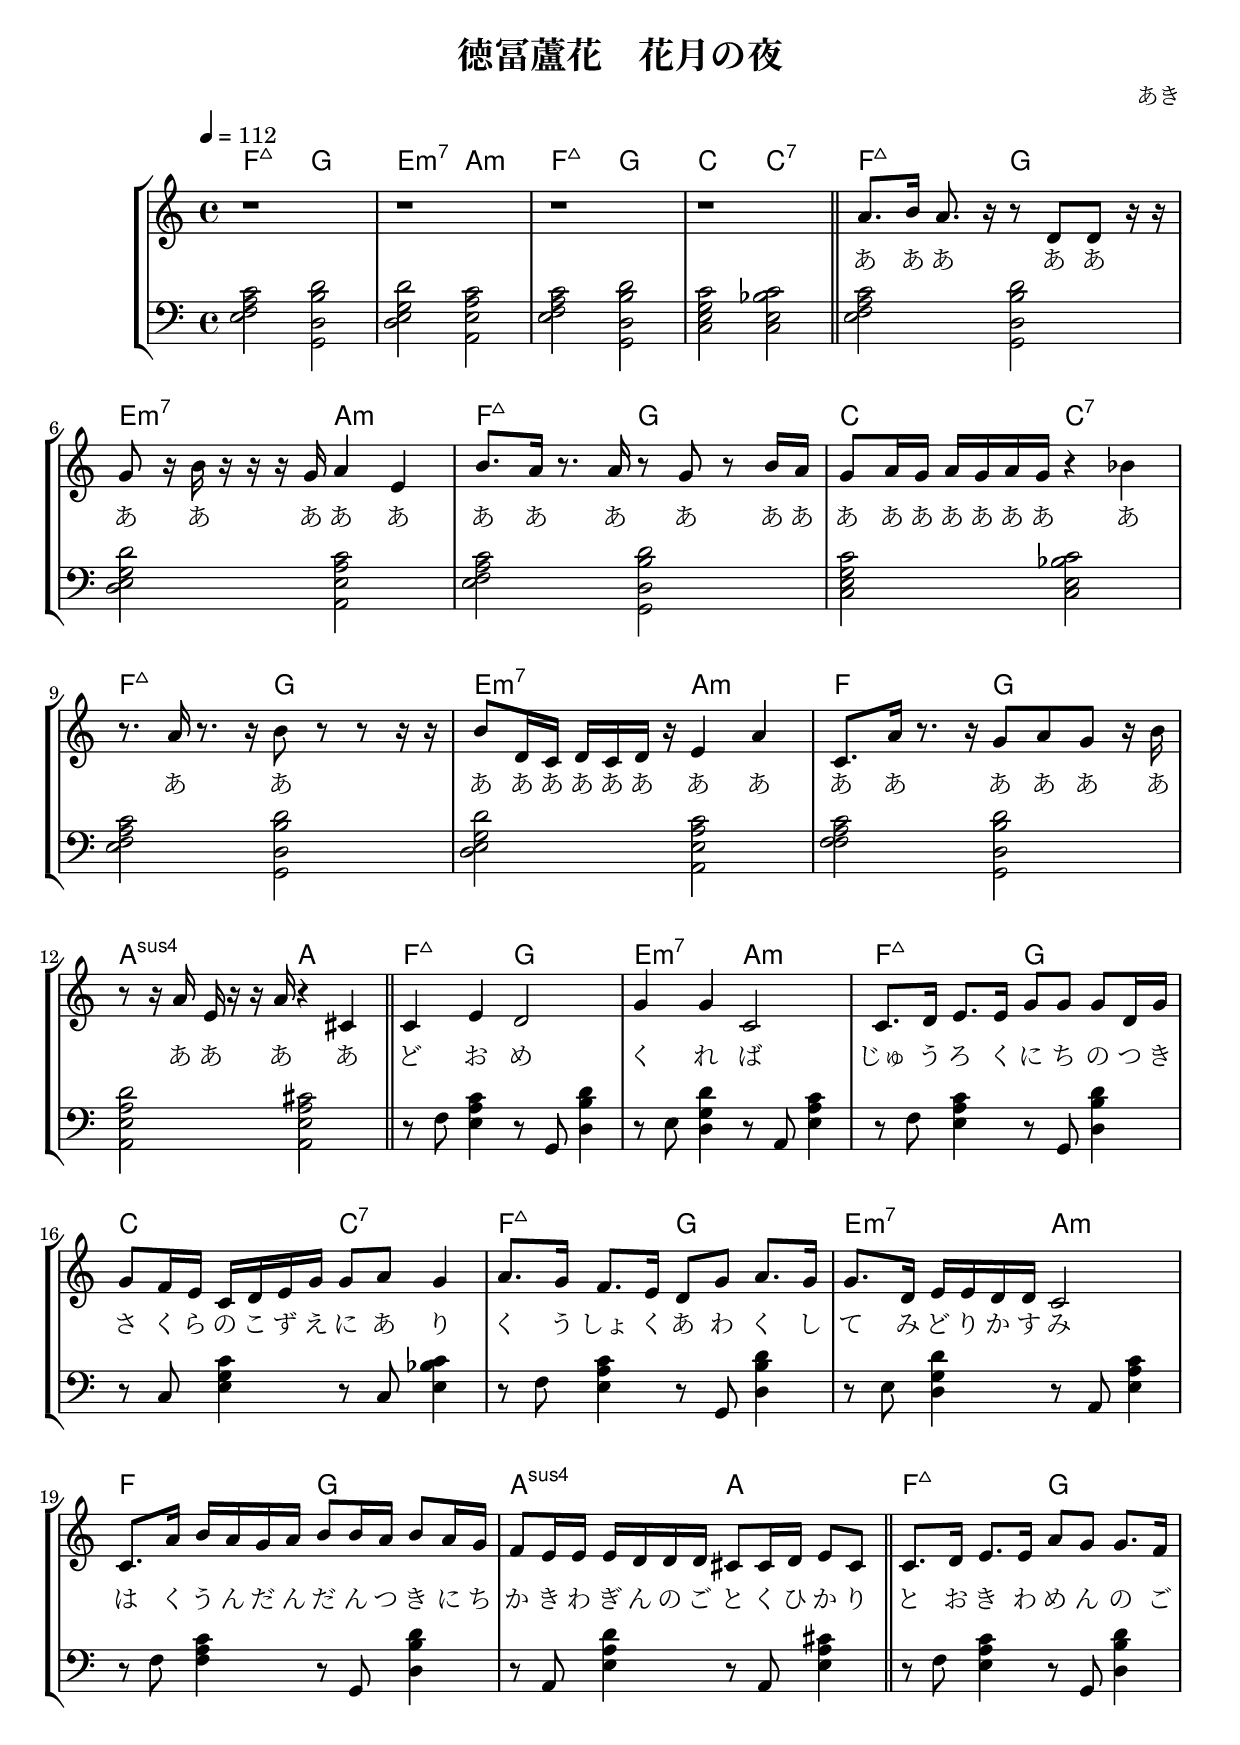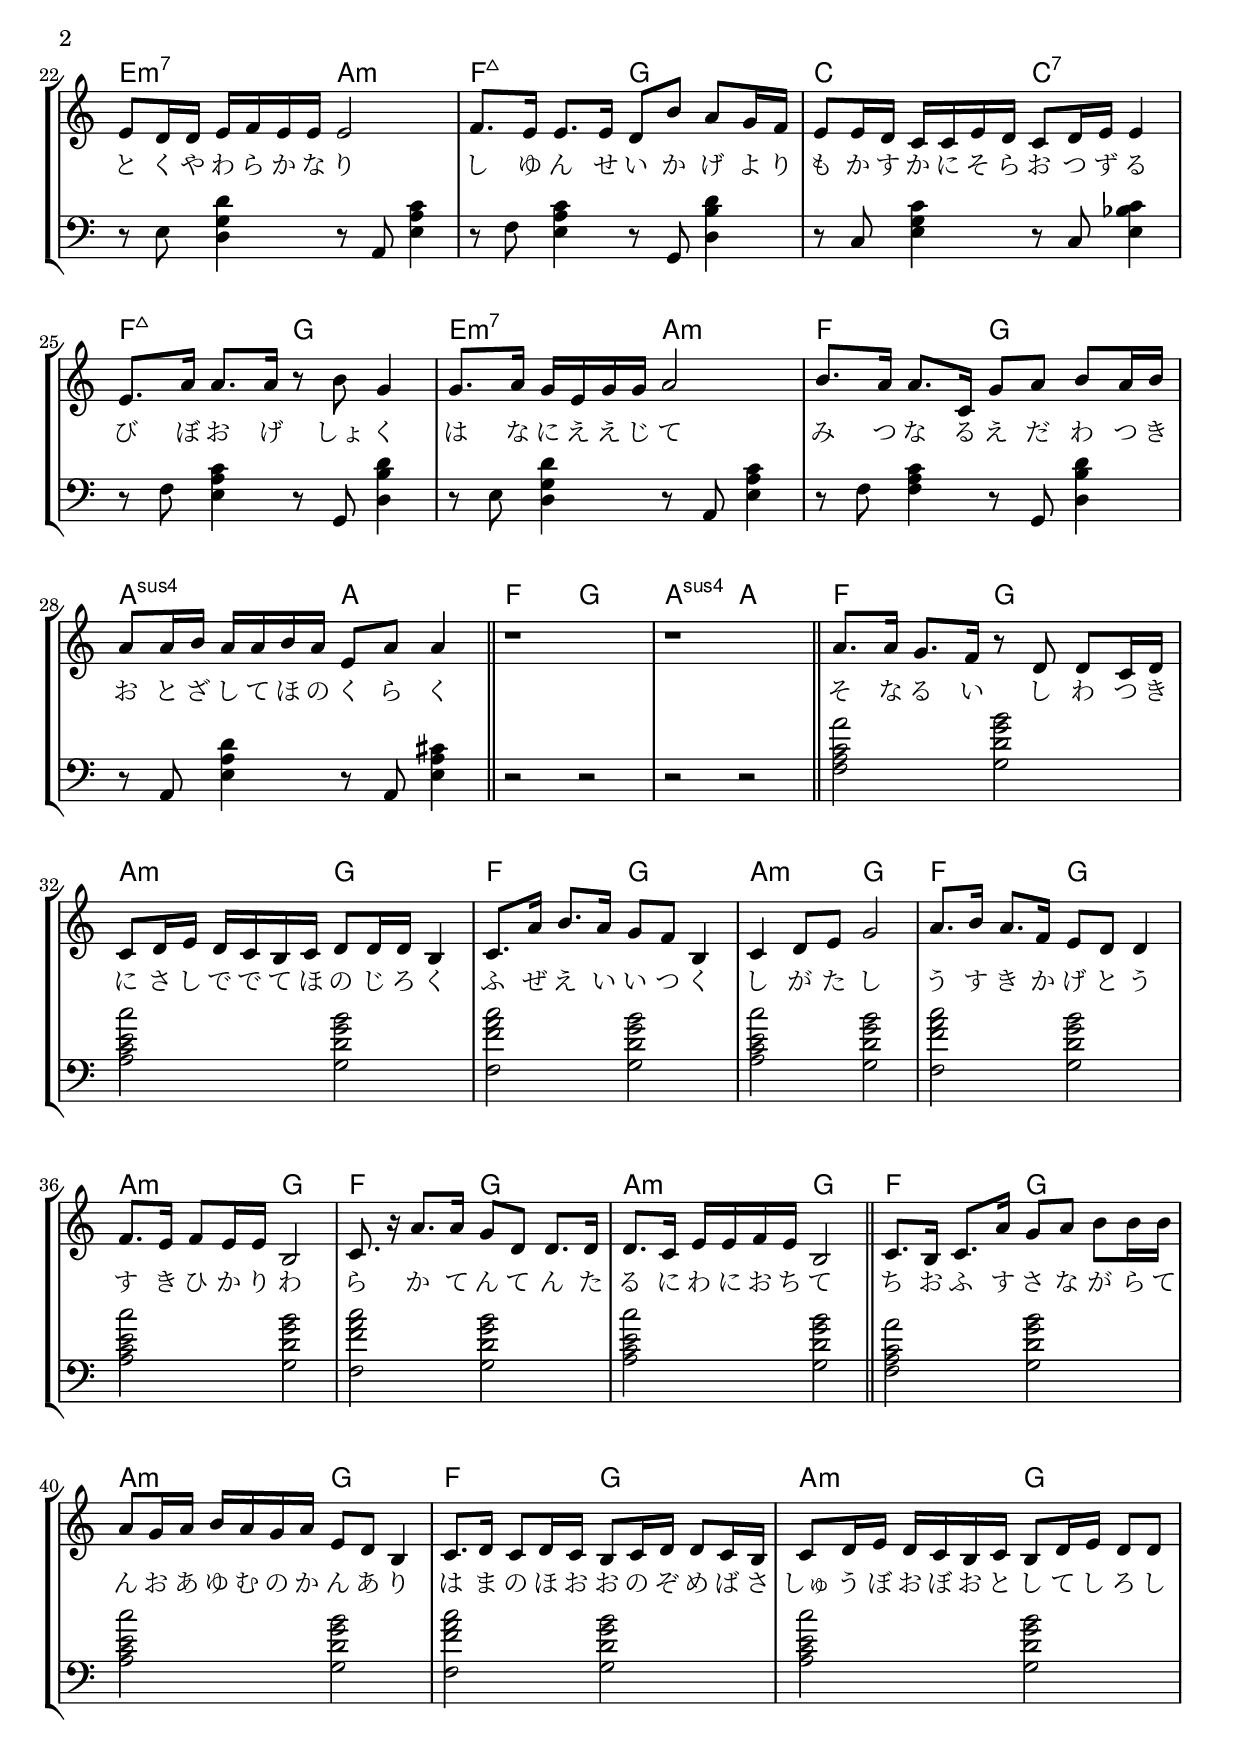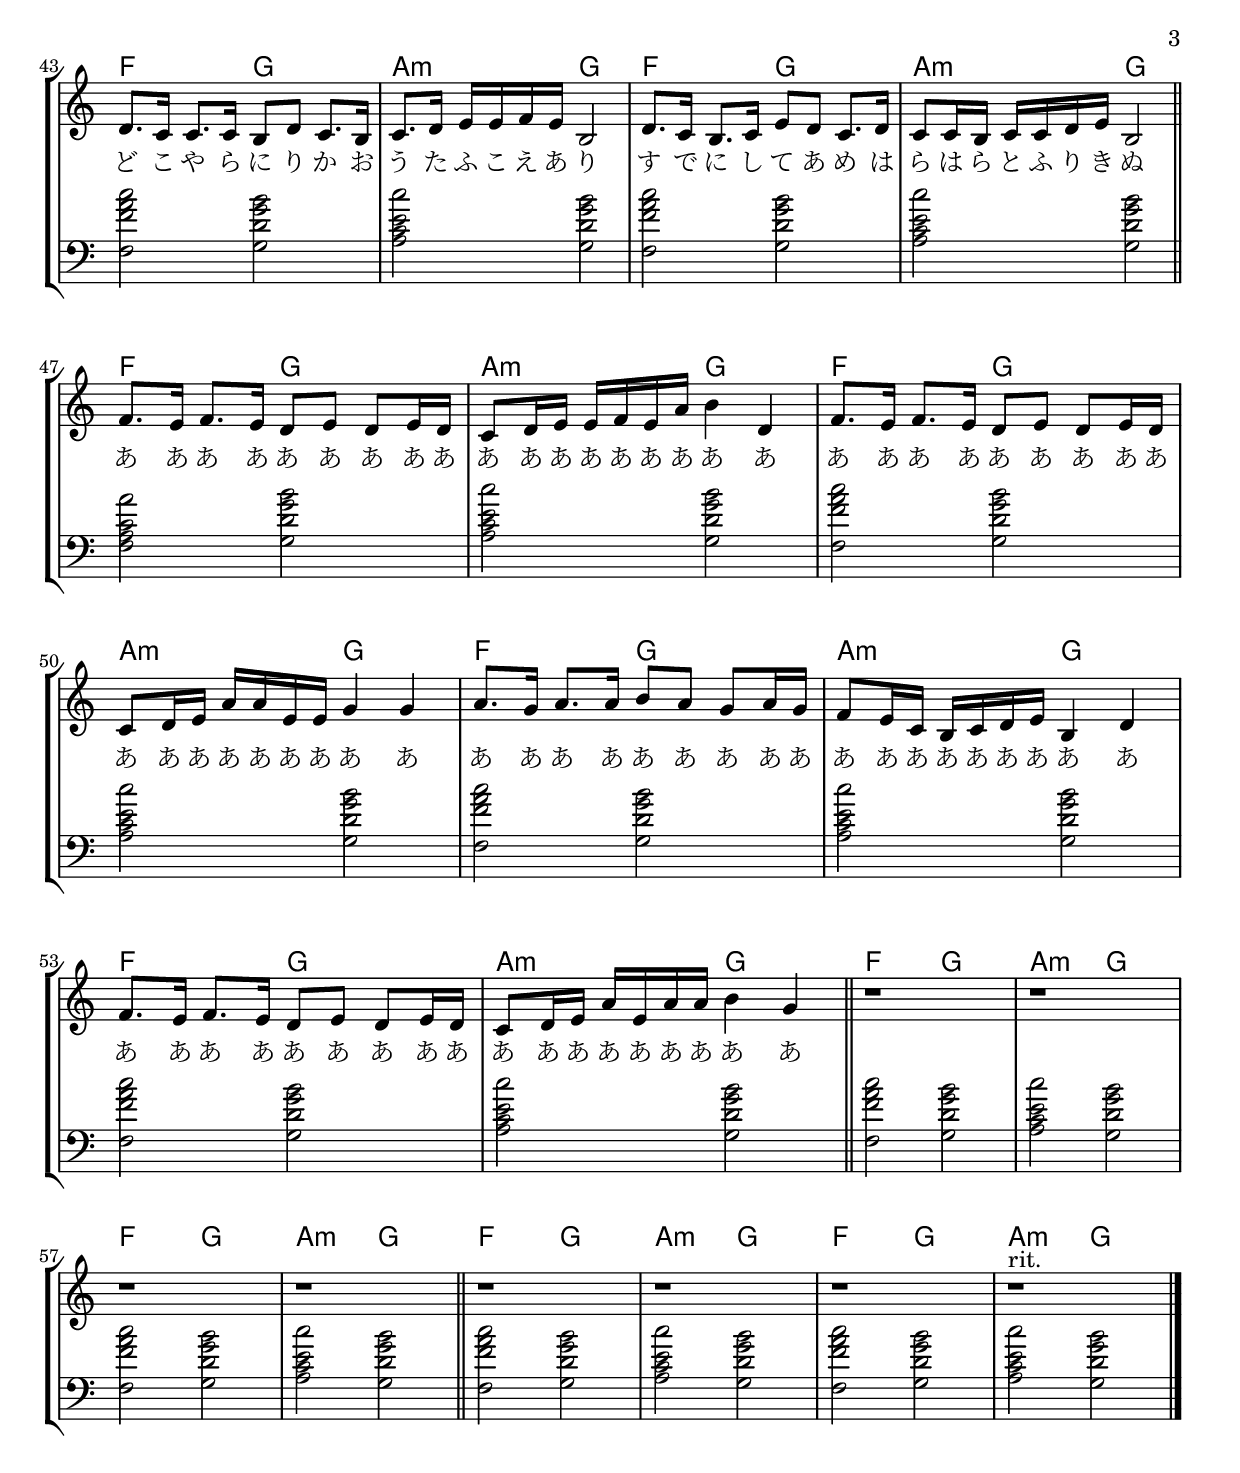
\version "2.12.1"

\header {
	title = \markup {徳冨蘆花　花月の夜}
	composer = \markup \center-column {あき}
}

harmony = \chordmode {
	f2:maj7 g e:min7 a:m f:maj7 g c c:7 

	f:maj7 g e:min7 a:m f:maj7 g c c:7 f:maj7 g e:min7 a:m f g a:sus4 a 

	f:maj7 g e:min7 a:m f:maj7 g c c:7 f:maj7 g e:min7 a:m f g a:sus4 a 

	f:maj7 g e:min7 a:m f:maj7 g c c:7 f:maj7 g e:min7 a:m f g a:sus4 a 

	f g a:sus4 a 

	f g a:m g f g a:m g f g a:m g f g a:m g 

	f g a:m g f g a:m g f g a:m g f g a:m g 

	f g a:m g f g a:m g f g a:m g f g a:m g 

	f g a:m g f g a:m g 

	f g a:m g f g a:m g 
}

melody = {
	\key c \major
	\tempo 4 = 112
	r1 | r1 | r1 | r1   
	\set Staff.midiInstrument = #"Acoustic Guitar (nylon)"
	 a'8.  b'16  a'8.  r16  r8  d'8  d'8  r16  r16 
	g'8  r16  b'16  r16  r16  r16  g'16  a'4  e'4 
	b'8.  a'16  r8.  a'16  r8  g'8  r8  b'16  a'16 
	g'8  a'16  g'16  a'16  g'16  a'16  g'16  r4  bes'4 
	r8.  a'16  r8.  r16  b'8  r8  r8  r16  r16 
	b'8  d'16  c'16  d'16  c'16  d'16  r16  e'4  a'4 
	c'8.  a'16  r8.  r16  g'8  a'8  g'8  r16  b'16 
	r8  r16  a'16  e'16  r16  r16  a'16  r4  cis'4
	\set Staff.midiInstrument = #"fss0.29"
	 c'4  e'4  d'2 
	g'4  g'4  c'2 
	c'8.  d'16  e'8.  e'16  g'8  g'8  g'8  d'16  g'16 
	g'8  f'16  e'16  c'16  d'16  e'16  g'16  g'8  a'8  g'4 
	a'8.  g'16  f'8.  e'16  d'8  g'8  a'8.  g'16 
	g'8.  d'16  e'16  e'16  d'16  d'16  c'2 
	c'8.  a'16  b'16  a'16  g'16  a'16  b'8  b'16  a'16  b'8  a'16  g'16 
	f'8  e'16  e'16  e'16  d'16  d'16  d'16  cis'8  cis'16  d'16  e'8  cis'8
	\set Staff.midiInstrument = #"fss0.29"
	 c'8.  d'16  e'8.  e'16  a'8  g'8  g'8.  f'16 
	e'8  d'16  d'16  e'16  f'16  e'16  e'16  e'2 
	f'8.  e'16  e'8.  e'16  d'8  b'8  a'8  g'16  f'16 
	e'8  e'16  d'16  c'16  c'16  e'16  d'16  c'8  d'16  e'16  e'4 
	e'8.  a'16  a'8.  a'16  r8  b'8  g'4 
	g'8.  a'16  g'16  e'16  g'16  g'16  a'2 
	b'8.  a'16  a'8.  c'16  g'8  a'8  b'8  a'16  b'16 
	a'8  a'16  b'16  a'16  a'16  b'16  a'16  e'8  a'8  a'4
	r1 | r1   
	\set Staff.midiInstrument = #"fss0.29"
	 a'8.  a'16  g'8.  f'16  r8  d'8  d'8  c'16  d'16 
	c'8  d'16  e'16  d'16  c'16  b16  c'16  d'8  d'16  d'16  b4 
	c'8.  a'16  b'8.  a'16  g'8  f'8  b4 
	c'4  d'8  e'8  g'2 
	a'8.  b'16  a'8.  f'16  e'8  d'8  d'4 
	f'8.  e'16  f'8  e'16  e'16  b2 
	c'8.  r16  a'8.  a'16  g'8  d'8  d'8.  d'16 
	d'8.  c'16  e'16  e'16  f'16  e'16  b2
	\set Staff.midiInstrument = #"fss0.29"
	 c'8.  b16  c'8.  a'16  g'8  a'8  b'8  b'16  b'16 
	a'8  g'16  a'16  b'16  a'16  g'16  a'16  e'8  d'8  b4 
	c'8.  d'16  c'8  d'16  c'16  b8  c'16  d'16  d'8  c'16  b16 
	c'8  d'16  e'16  d'16  c'16  b16  c'16  b8  d'16  e'16  d'8  d'8 
	d'8.  c'16  c'8.  c'16  b8  d'8  c'8.  b16 
	c'8.  d'16  e'16  e'16  f'16  e'16  b2 
	d'8.  c'16  b8.  c'16  e'8  d'8  c'8.  d'16 
	c'8  c'16  b16  c'16  c'16  d'16  e'16  b2
	\set Staff.midiInstrument = #"Electric Grand"
	 f'8.  e'16  f'8.  e'16  d'8  e'8  d'8  e'16  d'16 
	c'8  d'16  e'16  e'16  f'16  e'16  a'16  b'4  d'4 
	f'8.  e'16  f'8.  e'16  d'8  e'8  d'8  e'16  d'16 
	c'8  d'16  e'16  a'16  a'16  e'16  e'16  g'4  g'4 
	a'8.  g'16  a'8.  a'16  b'8  a'8  g'8  a'16  g'16 
	f'8  e'16  c'16  b16  c'16  d'16  e'16  b4  d'4 
	f'8.  e'16  f'8.  e'16  d'8  e'8  d'8  e'16  d'16 
	c'8  d'16  e'16  a'16  e'16  a'16  a'16  b'4  g'4
	r1 | r1 | r1 | r1   
	r1 | r1 | r1 | r1^"rit." \bar "|."
}

words = \lyricmode {
	
	あ  あ  あ  あ  あ  あ  あ  あ  あ  あ  あ  あ  あ  あ  あ  あ  あ  あ  あ  あ  あ  あ  あ  あ  あ  あ  あ  あ  あ  あ  あ  あ  あ  あ  あ  あ  あ  あ  あ  あ  あ  あ  あ  あ  
	ど  お  め  く  れ  ば  じゅ  う  ろ  く  に  ち  の  つ  き  さ  く  ら  の  こ  ず  え  に  あ  り  く  う  しょ  く  あ  わ  く  し  て  み  ど  り  か  す  み  は  く  う  ん  だ  ん  だ  ん  つ  き  に  ち  か  き  わ  ぎ  ん  の  ご  と  く  ひ  か  り  
	と  お  き  わ  め  ん  の  ご  と  く  や  わ  ら  か  な  り  し  ゆ  ん  せ  い  か  げ  よ  り  も  か  す  か  に  そ  ら  お  つ  ず  る  び  ぼ  お  げ  しょ  く  は  な  に  え  え  じ  て  み  つ  な  る  え  だ  わ  つ  き  お  と  ざ  し  て  ほ  の  く  ら  く  
	
	そ  な  る  い  し  わ  つ  き  に  さ  し  で  で  て  ほ  の  じ  ろ  く  ふ  ぜ  え  い  い  つ  く  し  が  た  し  う  す  き  か  げ  と  う  す  き  ひ  か  り  わ  ら  か  て  ん  て  ん  た  る  に  わ  に  お  ち  て  
	ち  お  ふ  す  さ  な  が  ら  て  ん  お  あ  ゆ  む  の  か  ん  あ  り  は  ま  の  ほ  お  お  の  ぞ  め  ば  さ  しゅ  う  ぼ  お  ぼ  お  と  し  て  し  ろ  し  ど  こ  や  ら  に  り  か  お  う  た  ふ  こ  え  あ  り  す  で  に  し  て  あ  め  は  ら  は  ら  と  ふ  り  き  ぬ  
	あ  あ  あ  あ  あ  あ  あ  あ  あ  あ  あ  あ  あ  あ  あ  あ  あ  あ  あ  あ  あ  あ  あ  あ  あ  あ  あ  あ  あ  あ  あ  あ  あ  あ  あ  あ  あ  あ  あ  あ  あ  あ  あ  あ  あ  あ  あ  あ  あ  あ  あ  あ  あ  あ  あ  あ  あ  あ  あ  あ  あ  あ  あ  あ  あ  あ  あ  あ  あ  あ  あ  あ  
	
	
}

tempochange = {
	\tempo 4 = 112
	r1 | r1 | r1 | r1 \bar "||"
	\tempo 4 = 112
	r1 | r1 | r1 | r1 | r1 | r1 | r1 | r1 \bar "||"
	\tempo 4 = 112
	r1 | r1 | r1 | r1 | r1 | r1 | r1 | r1 \bar "||"
	\tempo 4 = 112
	r1 | r1 | r1 | r1 | r1 | r1 | r1 | r1 \bar "||"
	\tempo 4 = 112
	r1 | r1 \bar "||"
	\tempo 4 = 112
	r1 | r1 | r1 | r1 | r1 | r1 | r1 | r1 \bar "||"
	\tempo 4 = 112
	r1 | r1 | r1 | r1 | r1 | r1 | r1 | r1 \bar "||"
	\tempo 4 = 112
	r1 | r1 | r1 | r1 | r1 | r1 | r1 | r1 \bar "||"
	\tempo 4 = 112
	r1 | r1 | r1 | r1 \bar "||"
	\tempo 4 = 112
	r1 | r1 | r1 | \tempo 4 = 84 r2 \tempo 4 = 74 r2 \bar "|."
}

mainacc = {
	\clef bass
	\set Staff.midiInstrument = #"English Horn"
	\key c \major
	\tempo 4 = 112
	<f e a c'>2
	<g, d b d'>2
	<e d g d'>2
	<a, e a c'>2
	<f e a c'>2
	<g, d b d'>2
	<c e g c'>2
	<c e bes c'>2
	\bar "||"

	\set Staff.midiInstrument = #"English Horn"
	<f e a c'>2
	<g, d b d'>2
	<e d g d'>2
	<a, e a c'>2
	<f e a c'>2
	<g, d b d'>2
	<c e g c'>2
	<c e bes c'>2
	<f e a c'>2
	<g, d b d'>2
	<e d g d'>2
	<a, e a c'>2
	<f f a c'>2
	<g, d b d'>2
	<a, e a d'>2
	<a, e a cis'>2
	\bar "||"

	\set Staff.midiInstrument = #"Electric Grand"
	r8 f <e a c'>4
	r8 g, <d b d'>4
	r8 e <d g d'>4
	r8 a, <e a c'>4
	r8 f <e a c'>4
	r8 g, <d b d'>4
	r8 c <e g c'>4
	r8 c <e bes c'>4
	r8 f <e a c'>4
	r8 g, <d b d'>4
	r8 e <d g d'>4
	r8 a, <e a c'>4
	r8 f <f a c'>4
	r8 g, <d b d'>4
	r8 a, <e a d'>4
	r8 a, <e a cis'>4
	\bar "||"

	\set Staff.midiInstrument = #"Electric Grand"
	r8 f <e a c'>4
	r8 g, <d b d'>4
	r8 e <d g d'>4
	r8 a, <e a c'>4
	r8 f <e a c'>4
	r8 g, <d b d'>4
	r8 c <e g c'>4
	r8 c <e bes c'>4
	r8 f <e a c'>4
	r8 g, <d b d'>4
	r8 e <d g d'>4
	r8 a, <e a c'>4
	r8 f <f a c'>4
	r8 g, <d b d'>4
	r8 a, <e a d'>4
	r8 a, <e a cis'>4
	\bar "||"

	\set Staff.midiInstrument = #"Acoustic grand"
	r2
	r2
	r2
	r2
	\bar "||"

	\set Staff.midiInstrument = #"English Horn"
	<f a c' a'>2
	<g d' g' b'>2
	<a c' e' c''>2
	<g d' g' b'>2
	<f f' a' c''>2
	<g d' g' b'>2
	<a c' e' c''>2
	<g d' g' b'>2
	<f f' a' c''>2
	<g d' g' b'>2
	<a c' e' c''>2
	<g d' g' b'>2
	<f f' a' c''>2
	<g d' g' b'>2
	<a c' e' c''>2
	<g d' g' b'>2
	\bar "||"

	\set Staff.midiInstrument = #"English Horn"
	<f a c' a'>2
	<g d' g' b'>2
	<a c' e' c''>2
	<g d' g' b'>2
	<f f' a' c''>2
	<g d' g' b'>2
	<a c' e' c''>2
	<g d' g' b'>2
	<f f' a' c''>2
	<g d' g' b'>2
	<a c' e' c''>2
	<g d' g' b'>2
	<f f' a' c''>2
	<g d' g' b'>2
	<a c' e' c''>2
	<g d' g' b'>2
	\bar "||"

	\set Staff.midiInstrument = #"English Horn"
	<f a c' a'>2
	<g d' g' b'>2
	<a c' e' c''>2
	<g d' g' b'>2
	<f f' a' c''>2
	<g d' g' b'>2
	<a c' e' c''>2
	<g d' g' b'>2
	<f f' a' c''>2
	<g d' g' b'>2
	<a c' e' c''>2
	<g d' g' b'>2
	<f f' a' c''>2
	<g d' g' b'>2
	<a c' e' c''>2
	<g d' g' b'>2
	\bar "||"

	\set Staff.midiInstrument = #"English Horn"
	<f f' a' c''>2
	<g d' g' b'>2
	<a c' e' c''>2
	<g d' g' b'>2
	<f f' a' c''>2
	<g d' g' b'>2
	<a c' e' c''>2
	<g d' g' b'>2
	\bar "||"

	\set Staff.midiInstrument = #"English Horn"
	<f f' a' c''>2
	<g d' g' b'>2
	<a c' e' c''>2
	<g d' g' b'>2
	<f f' a' c''>2
	<g d' g' b'>2
	<a c' e' c''>2
	<g d' g' b'>2
	\bar "|."
}

subacc = {
	\clef bass
	\set Staff.midiInstrument = #"Electric Grand"
	\key c \major
	\tempo 4 = 112
	r8 f <e a c'>4
	r8 g, <d b d'>4
	r8 e <d g d'>4
	r8 a, <e a c'>4
	r8 f <e a c'>4
	r8 g, <d b d'>4
	r8 c <e g c'>4
	r8 c <e bes c'>4
	\bar "||"

	\set Staff.midiInstrument = #"Electric Grand"
	r8 f <e a c'>4
	r8 g, <d b d'>4
	r8 e <d g d'>4
	r8 a, <e a c'>4
	r8 f <e a c'>4
	r8 g, <d b d'>4
	r8 c <e g c'>4
	r8 c <e bes c'>4
	r8 f <e a c'>4
	r8 g, <d b d'>4
	r8 e <d g d'>4
	r8 a, <e a c'>4
	r8 f <f a c'>4
	r8 g, <d b d'>4
	r8 a, <e a d'>4
	r8 a, <e a cis'>4
	\bar "||"

	\set Staff.midiInstrument = #"Acoustic grand"
	r2
	r2
	r2
	r2
	r2
	r2
	r2
	r2
	r2
	r2
	r2
	r2
	r2
	r2
	r2
	r2
	\bar "||"

	\set Staff.midiInstrument = #"Acoustic grand"
	r2
	r2
	r2
	r2
	r2
	r2
	r2
	r2
	r2
	r2
	r2
	r2
	r2
	r2
	r2
	r2
	\bar "||"

	\set Staff.midiInstrument = #"English Horn"
	<f f a c'>2
	<g, d b d'>2
	<a, e a d'>2
	<a, e a cis'>2
	\bar "||"

	\set Staff.midiInstrument = #"Overdriven Guitar"
	f8 a' c' a'
	g8 b' g' b'
	a8 c'' e' c''
	g8 b' g' b'
	f8 c'' a' c''
	g8 b' g' b'
	a8 c'' e' c''
	g8 b' g' b'
	f8 c'' a' c''
	g8 b' g' b'
	a8 c'' e' c''
	g8 b' g' b'
	f8 c'' a' c''
	g8 b' g' b'
	a8 c'' e' c''
	g8 b' g' b'
	\bar "||"

	\set Staff.midiInstrument = #"Overdriven Guitar"
	f8 a' c' a'
	g8 b' g' b'
	a8 c'' e' c''
	g8 b' g' b'
	f8 c'' a' c''
	g8 b' g' b'
	a8 c'' e' c''
	g8 b' g' b'
	f8 c'' a' c''
	g8 b' g' b'
	a8 c'' e' c''
	g8 b' g' b'
	f8 c'' a' c''
	g8 b' g' b'
	a8 c'' e' c''
	g8 b' g' b'
	\bar "||"

	\set Staff.midiInstrument = #"Overdriven Guitar"
	f8 a' c' a'
	g8 b' g' b'
	a8 c'' e' c''
	g8 b' g' b'
	f8 c'' a' c''
	g8 b' g' b'
	a8 c'' e' c''
	g8 b' g' b'
	f8 c'' a' c''
	g8 b' g' b'
	a8 c'' e' c''
	g8 b' g' b'
	f8 c'' a' c''
	g8 b' g' b'
	a8 c'' e' c''
	g8 b' g' b'
	\bar "||"

	\set Staff.midiInstrument = #"Overdriven Guitar"
	f8 c'' a' c''
	g8 b' g' b'
	a8 c'' e' c''
	g8 b' g' b'
	f8 c'' a' c''
	g8 b' g' b'
	a8 c'' e' c''
	g8 b' g' b'
	\bar "||"

	\set Staff.midiInstrument = #"Acoustic grand"
	r2
	r2
	r2
	r2
	r2
	r2
	r2
	r2
	\bar "|."
}

percA = {
	\drummode {
	cymr4 cymr4 cymr4 cymr4  |cymr4 cymr8 cymr16 cymr16 cymr4 cymr4  |cymr4 cymr4 cymr4 cymr4  |cymr4 cymr2.  \bar "||"
	cymr4 cymr4 cymr4 cymr4  |cymr4 cymr8 cymr16 cymr16 cymr4 cymr4  |cymr4 cymr4 cymr4 cymr4  |cymr4 cymr2.  |cymr4 cymr4 cymr4 cymr4  |cymr4 cymr8 cymr16 cymr16 cymr4 cymr4  |cymr4 cymr4 cymr4 cymr4  |cymr4 cymr2.  \bar "||"
	cymr4 cymr4 cymr4 cymr4  |cymr4 cymr8 cymr16 cymr16 cymr4 cymr4  |cymr4 cymr4 cymr4 cymr4  |cymr4 cymr2.  |cymr4 cymr4 cymr4 cymr4  |cymr4 cymr8 cymr16 cymr16 cymr4 cymr4  |cymr4 cymr4 cymr4 cymr4  |cymr4 cymr2.  \bar "||"
	cymr4 cymr4 cymr4 cymr4  |cymr4 cymr8 cymr16 cymr16 cymr4 cymr4  |cymr4 cymr4 cymr4 cymr4  |cymr4 cymr2.  |cymr4 cymr4 cymr4 cymr4  |cymr4 cymr8 cymr16 cymr16 cymr4 cymr4  |cymr4 cymr4 cymr4 cymr4  |cymr4 cymr2.  \bar "||"
	r1 |r1 \bar "||"
	r8 hho8 hho8 hho8 hho8 hho8 hho8 hho8  |hho8 hho8 hho8 hho8 hho8 hho8 hho8 hho8  |r8 hho8 hho8 hho8 hho8 hho8 hho8 hho8  |hho8 hho8 hho8 hho8 hho2  |r8 hho8 hho8 hho8 hho8 hho8 hho8 hho8  |hho8 hho8 hho8 hho8 hho8 hho8 hho8 hho8  |r8 hho8 hho8 hho8 hho8 hho8 hho8 hho8  |hho8 hho8 hho2.  \bar "||"
	r8 hho8 hho8 hho8 hho8 hho8 hho8 hho8  |hho8 hho8 hho8 hho8 hho8 hho8 hho8 hho8  |r8 hho8 hho8 hho8 hho8 hho8 hho8 hho8  |hho8 hho8 hho8 hho8 hho2  |r8 hho8 hho8 hho8 hho8 hho8 hho8 hho8  |hho8 hho8 hho8 hho8 hho8 hho8 hho8 hho8  |r8 hho8 hho8 hho8 hho8 hho8 hho8 hho8  |hho8 hho8 hho2.  \bar "||"
	r8 hho8 hho8 hho8 hho8 hho8 hho8 hho8  |hho8 hho8 hho8 hho8 hho8 hho8 hho8 hho8  |r8 hho8 hho8 hho8 hho8 hho8 hho8 hho8  |hho8 hho8 hho8 hho8 hho2  |r8 hho8 hho8 hho8 hho8 hho8 hho8 hho8  |hho8 hho8 hho8 hho8 hho8 hho8 hho8 hho8  |r8 hho8 hho8 hho8 hho8 hho8 hho8 hho8  |hho8 hho8 hho2.  \bar "||"
	r8 hho8 hho8 hho8 hho8 hho8 hho8 hho8  |hho8 hho8 hho8 hho8 hho8 hho8 hho8 hho8  |r8 hho8 hho8 hho8 hho8 hho8 hho8 hho8  |hho8 hho8 hho2.  \bar "||"
	r1 |r1 |r1 |r1 \bar "|."
	}
}

percB = {
	\drummode {
	r2 sn2  |r2 sn2  |r2 sn2  |r8 sn8 sn2.  \bar "||"
	r2 sn2  |r2 sn2  |r2 sn2  |r8 sn8 sn2.  |r2 sn2  |r2 sn2  |r2 sn2  |r8 sn8 sn2.  \bar "||"
	r2 sn2  |r2 sn2  |r2 sn2  |r8 sn8 sn2.  |r2 sn2  |r2 sn2  |r2 sn2  |r8 sn8 sn2.  \bar "||"
	r2 sn2  |r2 sn2  |r2 sn2  |r8 sn8 sn2.  |r2 sn2  |r2 sn2  |r2 sn2  |r8 sn8 sn2.  \bar "||"
	r1 |r1 \bar "||"
	r8 sn4 sn4 sn4 sn8  |r8 sn4 sn4 sn4 sn8  |r8 sn4 sn4 sn4 sn8  |r8 sn4 sn8 sn8 sn16 sn4 r16  |r8 sn4 sn4 sn4 sn8  |r8 sn4 sn4 sn4 sn8  |r8 sn4 sn4 sn4 sn8  |r8 sn8. sn16 sn8 sn16 sn16 sn16 sn8. sn8  \bar "||"
	r8 sn4 sn4 sn4 sn8  |r8 sn4 sn4 sn4 sn8  |r8 sn4 sn4 sn4 sn8  |r8 sn4 sn8 sn8 sn16 sn4 r16  |r8 sn4 sn4 sn4 sn8  |r8 sn4 sn4 sn4 sn8  |r8 sn4 sn4 sn4 sn8  |r8 sn8. sn16 sn8 sn16 sn16 sn16 sn8. sn8  \bar "||"
	r8 sn4 sn4 sn4 sn8  |r8 sn4 sn4 sn4 sn8  |r8 sn4 sn4 sn4 sn8  |r8 sn4 sn8 sn8 sn16 sn4 r16  |r8 sn4 sn4 sn4 sn8  |r8 sn4 sn4 sn4 sn8  |r8 sn4 sn4 sn4 sn8  |r8 sn8. sn16 sn8 sn16 sn16 sn16 sn8. sn8  \bar "||"
	r8 sn4 sn4 sn4 sn8  |r8 sn4 sn4 sn4 sn8  |r8 sn4 sn4 sn4 sn8  |r8 sn8. sn16 sn8 sn16 sn16 sn16 sn8. sn8  \bar "||"
	r1 |r1 |r1 |r1 \bar "|."
	}
}

percC = {
	\drummode {
	bd2. r8 bd8  |bd2. r8 bd8  |bd2. r8 bd8  |bd2 r8 bd4.  \bar "||"
	bd2. r8 bd8  |bd2. r8 bd8  |bd2. r8 bd8  |bd4. bd8 bd4. bd8  |bd2. r8 bd8  |bd2. r8 bd8  |bd2. r8 bd8  |bd2 r8 bd4.  \bar "||"
	bd2. r8 bd8  |bd2. r8 bd8  |bd2. r8 bd8  |bd4. bd8 bd4. bd8  |bd2. r8 bd8  |bd2. r8 bd8  |bd2. r8 bd8  |bd2 r8 bd4.  \bar "||"
	bd2. r8 bd8  |bd2. r8 bd8  |bd2. r8 bd8  |bd4. bd8 bd4. bd8  |bd2. r8 bd8  |bd2. r8 bd8  |bd2. r8 bd8  |bd2 r8 bd4.  \bar "||"
	r1 |r1 \bar "||"
	bd4 bd4 bd8. bd8 bd8.  |bd4 bd4 bd8. bd8 bd8.  |bd4 bd4 bd8. bd8 bd8.  |bd4 bd4 r16 bd4. r16  |bd4 bd4 bd8. bd8 bd8.  |bd4 bd4 bd8. bd8 bd8.  |bd4 bd4 bd8. bd8 bd8.  |bd8 bd8 bd8. bd8. bd8 bd8 bd8  \bar "||"
	bd4 bd4 bd8. bd8 bd8.  |bd4 bd4 bd8. bd8 bd8.  |bd4 bd4 bd8. bd8 bd8.  |bd4 bd4 r16 bd4. r16  |bd4 bd4 bd8. bd8 bd8.  |bd4 bd4 bd8. bd8 bd8.  |bd4 bd4 bd8. bd8 bd8.  |bd8 bd8 bd8. bd8. bd8 bd8 bd8  \bar "||"
	bd4 bd4 bd8. bd8 bd8.  |bd4 bd4 bd8. bd8 bd8.  |bd4 bd4 bd8. bd8 bd8.  |bd4 bd4 r16 bd4. r16  |bd4 bd4 bd8. bd8 bd8.  |bd4 bd4 bd8. bd8 bd8.  |bd4 bd4 bd8. bd8 bd8.  |bd8 bd8 bd8. bd8. bd8 bd8 bd8  \bar "||"
	bd4 bd4 bd8. bd8 bd8.  |bd4 bd4 bd8. bd8 bd8.  |bd4 bd4 bd8. bd8 bd8.  |bd8 bd8 bd8. bd8. bd8 bd8 bd8  \bar "||"
	r1 |r1 |r1 |r1 \bar "|."
	}
}

percD = {
	\drummode {
	r1 |r1 |r1 |r8. tommh8. tommh2 r8  \bar "||"
	r1 |r1 |r1 |r2 r8 tommh8 tommh4  |r1 |r1 |r1 |r8. tommh8. tommh2 r8  \bar "||"
	r1 |r1 |r1 |r2 r8 tommh8 tommh4  |r1 |r1 |r1 |r8. tommh8. tommh2 r8  \bar "||"
	r1 |r1 |r1 |r2 r8 tommh8 tommh4  |r1 |r1 |r1 |r8. tommh8. tommh2 r8  \bar "||"
	r1 |r1 \bar "||"
	cymc1  |r1  |cymc1  |r1  |cymc1  |r1  |cymc1  |r1  \bar "||"
	cymc1  |r1  |cymc1  |r1  |cymc1  |r1  |cymc1  |r1  \bar "||"
	cymc1  |r1  |cymc1  |r1  |cymc1  |r1  |cymc1  |r1  \bar "||"
	cymc1  |r1  |cymc1  |r1  \bar "||"
	r1 |r1 |r1 |r1 \bar "|."
	}
}

percE = {
	\drummode {
	r1 |r1 |r1 |r2. toml8 toml8  \bar "||"
	r1 |r1 |r1 |r2. r8 toml8  |r1 |r1 |r1 |r2. toml8 toml8  \bar "||"
	r1 |r1 |r1 |r2. r8 toml8  |r1 |r1 |r1 |r2. toml8 toml8  \bar "||"
	r1 |r1 |r1 |r2. r8 toml8  |r1 |r1 |r1 |r2. toml8 toml8  \bar "||"
	r1 |r1 \bar "||"
	r1 |r1 |r1 |r2. tommh16 tommh8.  |r1 |r1 |r1 |r2. tommh16 tommh8.  \bar "||"
	r1 |r1 |r1 |r2. tommh16 tommh8.  |r1 |r1 |r1 |r2. tommh16 tommh8.  \bar "||"
	r1 |r1 |r1 |r2. tommh16 tommh8.  |r1 |r1 |r1 |r2. tommh16 tommh8.  \bar "||"
	r1 |r1 |r1 |r2. tommh16 tommh8.  \bar "||"
	r1 |r1 |r1 |r1 \bar "|."
	}
}

percF = {
	\drummode {
	r1 |r1 |r1 |hho1  \bar "||"
	r1 |r1 |r1 |r1 |r1 |r1 |r1 |hho1  \bar "||"
	r1 |r1 |r1 |r1 |r1 |r1 |r1 |hho1  \bar "||"
	r1 |r1 |r1 |r1 |r1 |r1 |r1 |hho1  \bar "||"
	r1 | r1 \bar "||"
	r1 |r1 |r1 |r2. r8 tomfh16 tomfh16  |r1 |r1 |r1 |r2. r8 tomfh8  \bar "||"
	r1 |r1 |r1 |r2. r8 tomfh16 tomfh16  |r1 |r1 |r1 |r2. r8 tomfh8  \bar "||"
	r1 |r1 |r1 |r2. r8 tomfh16 tomfh16  |r1 |r1 |r1 |r2. r8 tomfh8  \bar "||"
	r1 |r1 |r1 |r2. r8 tomfh8  \bar "||"
	r1 | r1 | r1 | r1 \bar "|."
	}
}

percG = {
	\drummode {
	r1 | r1 | r1 | r1 \bar "||"
	r1 | r1 | r1 | r1 | r1 | r1 | r1 | r1 \bar "||"
	r1 | r1 | r1 | r1 | r1 | r1 | r1 | r1 \bar "||"
	r1 | r1 | r1 | r1 | r1 | r1 | r1 | r1 \bar "||"
	r1 | r1 \bar "||"
	r1 |r1 |r1 |r1 |r1 |r1 |r1 |r2. tomml16 tomml8.  \bar "||"
	r1 |r1 |r1 |r1 |r1 |r1 |r1 |r2. tomml16 tomml8.  \bar "||"
	r1 |r1 |r1 |r1 |r1 |r1 |r1 |r2. tomml16 tomml8.  \bar "||"
	r1 |r1 |r1 |r2. tomml16 tomml8.  \bar "||"
	r1 | r1 | r1 | r1 \bar "|."
	}
}

\score {
	<<
		\new StaffGroup <<
			\new ChordNames {\harmony}
			\new Voice = "melody" {\melody}
			\new Lyrics \lyricsto "melody" \words
			\new Staff = "mainacc" {\mainacc}
		>>
	>>
	\layout { }
}
